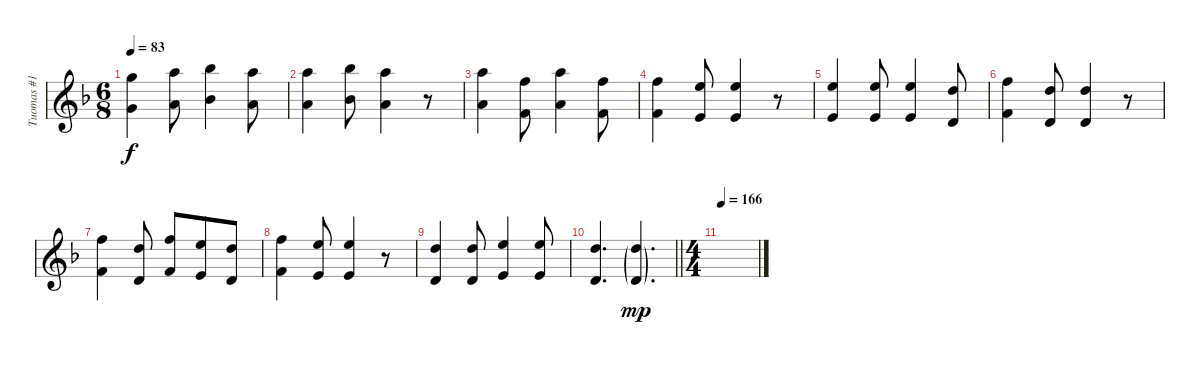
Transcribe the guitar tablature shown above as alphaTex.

\track ("Tuomas #1" "Tuomas #1") {instrument celesta}
\staff {score}
\tuning (E4 B3 G3 D3 A2 E2) {hide}
\ts (6 8)
\tempo 83
\clef g2
\ks f
(3.1 20.2).4{dy f} (5.1 22.2).8 (6.1 23.2).4 (5.1 22.2).8 |
(5.1 22.2).4 (6.1 23.2).8 (5.1 22.2).4 r.8 |
(17.1 14.3).4 (13.1 10.3).8 (17.1 14.3).4 (13.1 10.3).8 |
(13.1 10.3).4 (12.1 9.3).8 (12.1 9.3).4 r.8 |
(12.1 9.3).4 (12.1 9.3).8 (12.1 9.3).4 (10.1 7.3).8 |
(13.1 10.3).4 (10.1 7.3).8 (10.1 7.3).4 r.8 |
(13.1 10.3).4 (10.1 7.3).8 (13.1 10.3).8 (12.1 9.3).8 (10.1 7.3).8 |
(13.1 10.3).4 (12.1 9.3).8 (12.1 9.3).4 r.8 |
(10.1 7.3).4 (10.1 7.3).8 (12.1 9.3).4 (12.1 9.3).8 |
\barLineRight lightlight
(10.1 7.3).4{d} (10.1{g} 7.3{g}).4{d dy mp} |
\ts (4 4)
\section ("" "")
\tempo 166
